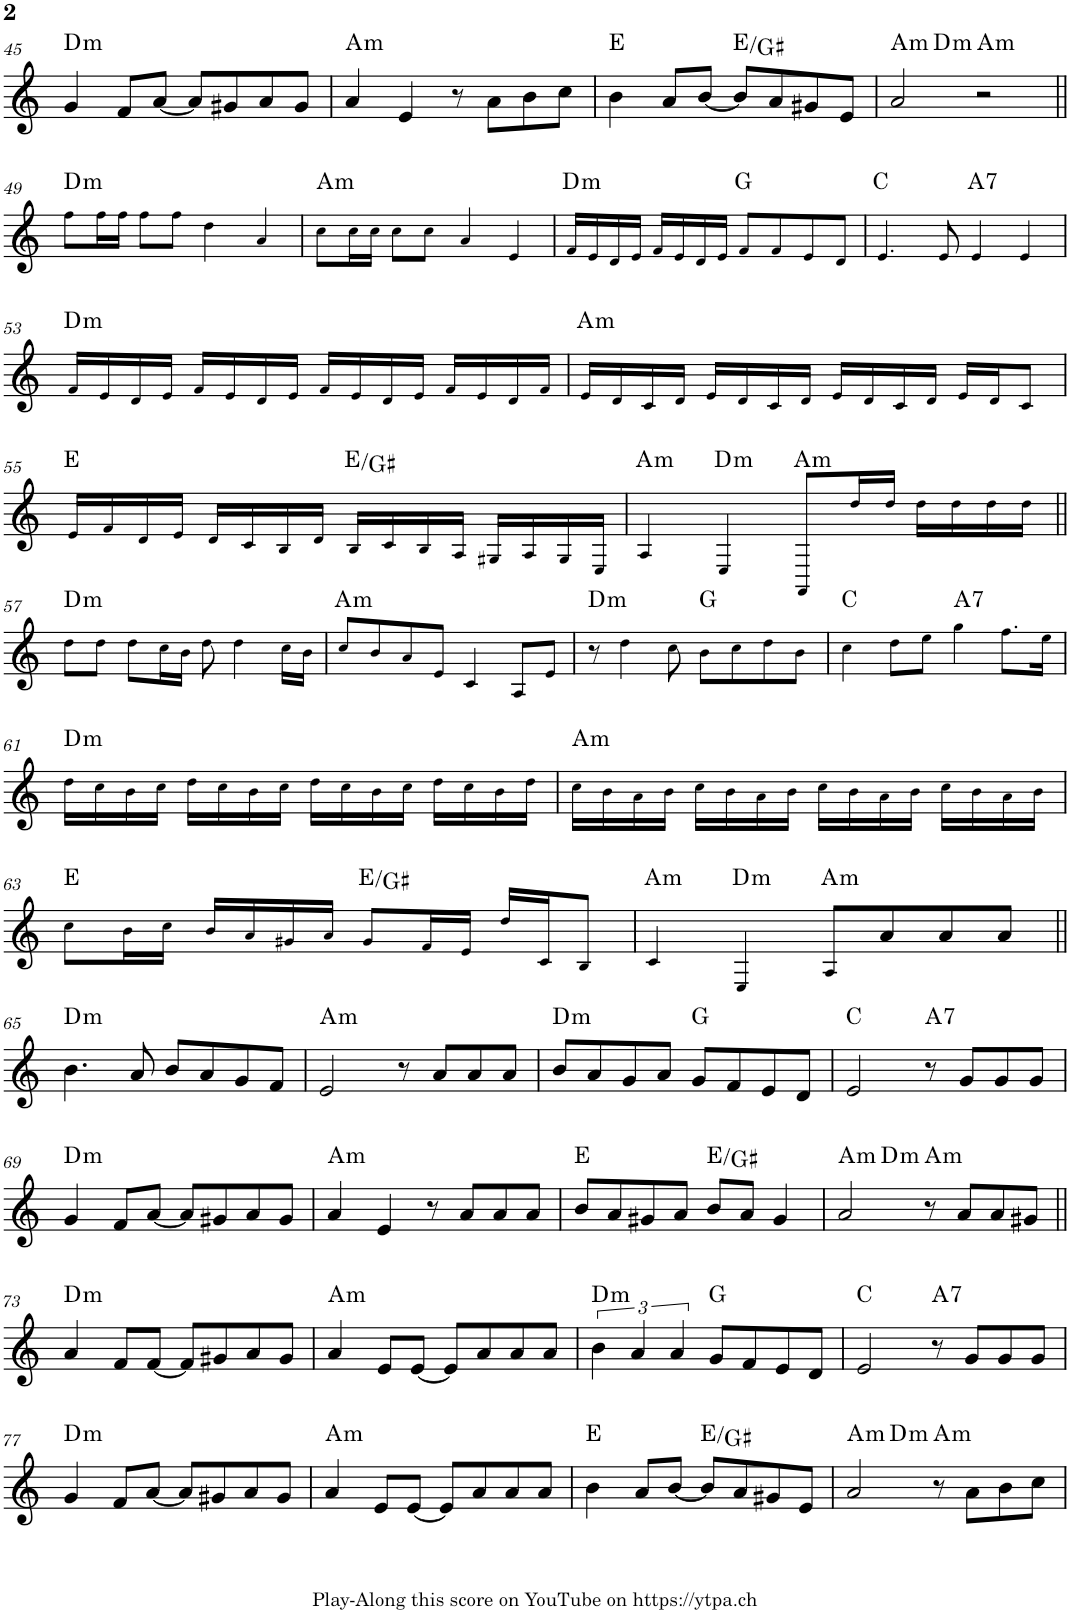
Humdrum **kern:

**kern	**harte
*part1	*part1
*staff1	*
*I"Piano	*
*I'Pno.	*
!!LO:PB:g=z
*clefG2	*
*k[]	*
*M4/4	*
=45	=45
!	!LO:H:kt=m
4g/	D:min
8f/L	.
[8a/J	.
8a/L]	.
8g#X/	.
8a/	.
8g#/J	.
=46	=46
!	!LO:H:kt=m
4a/	A:min
4e/	.
8r	.
8a\L	.
8b\	.
8cc\J	.
=47	=47
4b\	E:maj
8a/L	.
[8b/J	.
8b/L]	E:maj/3
8a/	.
8g#X/	.
8e/J	.
=48	=48
!	!LO:H:kt=m
*^	*
2a/	4ryy	A:min
!	!	!LO:H:kt=m
.	2.ryy	D:min
!	!	!LO:H:kt=m
2r	.	A:min
!!LO:LB:g=z	!!
=49||	=49||	=49||
!	!	!LO:H:kt=m
*v	*v	*
8ff!\L	D:min
16ff!\L	.
16ff!\JJ	.
8ff!\L	.
8ff!\J	.
4dd!\	.
4a!/	.
=50	=50
!	!LO:H:kt=m
8cc!\L	A:min
16cc!\L	.
16cc!\JJ	.
8cc!\L	.
8cc!\J	.
4a!/	.
4e!/	.
=51	=51
!	!LO:H:kt=m
16f!/LL	D:min
16e!/	.
16d!/	.
16e!/JJ	.
16f!/LL	.
16e!/	.
16d!/	.
16e!/JJ	.
8f!/L	G:maj
8f!/	.
8e!/	.
8d!/J	.
=52	=52
4.e!/	C:maj
8e!/	.
!	!LO:H:kt=7
4e!/	A:7
4e!/	.
!!LO:LB:g=z
=53	=53
!	!LO:H:kt=m
16f!/LL	D:min
16e!/	.
16d!/	.
16e!/JJ	.
16f!/LL	.
16e!/	.
16d!/	.
16e!/JJ	.
16f!/LL	.
16e!/	.
16d!/	.
16e!/JJ	.
16f!/LL	.
16e!/	.
16d!/	.
16f!/JJ	.
=54	=54
!	!LO:H:kt=m
16e!/LL	A:min
16d!/	.
16c!/	.
16d!/JJ	.
16e!/LL	.
16d!/	.
16c!/	.
16d!/JJ	.
16e!/LL	.
16d!/	.
16c!/	.
16d!/JJ	.
16e!/LL	.
16d!/J	.
8c!/J	.
!!LO:LB:g=z
=55	=55
16e!/LL	E:maj
16f!/	.
16d!/	.
16e!/JJ	.
16d!/LL	.
16c!/	.
16B!/	.
16d!/JJ	.
16B!/LL	E:maj/3
16c!/	.
16B!/	.
16A!/JJ	.
16G#X!/LL	.
16A!/	.
16G#!/	.
16E!/JJ	.
=56	=56
!	!LO:H:kt=m
4A!/	A:min
!	!LO:H:kt=m
4E!/	D:min
!	!LO:H:kt=m
8AA!/L	A:min
16dd!/L	.
16dd!/JJ	.
16dd!\LL	.
16dd!\	.
16dd!\	.
16dd!\JJ	.
!!LO:LB:g=z
=57||	=57||
!	!LO:H:kt=m
8dd!\L	D:min
8dd!\J	.
8dd!\L	.
16cc!\L	.
16b!\JJ	.
8dd!\	.
4dd!\	.
16cc!\LL	.
16b!\JJ	.
=58	=58
!	!LO:H:kt=m
8cc!/L	A:min
8b!/	.
8a!/	.
8e!/J	.
4c!/	.
8A!/L	.
8e!/J	.
=59	=59
!	!LO:H:kt=m
8r	D:min
4dd!\	.
8cc!\	.
8b!\L	G:maj
8cc!\	.
8dd!\	.
8b!\J	.
=60	=60
4cc!\	C:maj
8dd!\L	.
8ee!\J	.
!	!LO:H:kt=7
4gg!\	A:7
8.ff!\L	.
16ee!\Jk	.
!!LO:LB:g=z
=61	=61
!	!LO:H:kt=m
16dd!\LL	D:min
16cc!\	.
16b!\	.
16cc!\JJ	.
16dd!\LL	.
16cc!\	.
16b!\	.
16cc!\JJ	.
16dd!\LL	.
16cc!\	.
16b!\	.
16cc!\JJ	.
16dd!\LL	.
16cc!\	.
16b!\	.
16dd!\JJ	.
=62	=62
!	!LO:H:kt=m
16cc!\LL	A:min
16b!\	.
16a!\	.
16b!\JJ	.
16cc!\LL	.
16b!\	.
16a!\	.
16b!\JJ	.
16cc!\LL	.
16b!\	.
16a!\	.
16b!\JJ	.
16cc!\LL	.
16b!\	.
16a!\	.
16b!\JJ	.
!!LO:LB:g=z
=63	=63
8cc!\L	E:maj
16b!\L	.
16cc!\JJ	.
16b!/LL	.
16a!/	.
16g#X!/	.
16a!/JJ	.
8g#!/L	E:maj/3
16f!/L	.
16e!/JJ	.
16dd!/LL	.
16c!/J	.
8B!/J	.
=64	=64
!	!LO:H:kt=m
4c!/	A:min
!	!LO:H:kt=m
4E!/	D:min
!	!LO:H:kt=m
8A!/L	A:min
8a/	.
8a/	.
8a/J	.
!!LO:LB:g=z
=65||	=65||
!	!LO:H:kt=m
4.b\	D:min
8a/	.
8b/L	.
8a/	.
8g/	.
8f/J	.
=66	=66
!	!LO:H:kt=m
2e/	A:min
8r	.
8a/L	.
8a/	.
8a/J	.
=67	=67
!	!LO:H:kt=m
8b/L	D:min
8a/	.
8g/	.
8a/J	.
8g/L	G:maj
8f/	.
8e/	.
8d/J	.
=68	=68
2e/	C:maj
!	!LO:H:kt=7
8r	A:7
8g/L	.
8g/	.
8g/J	.
!!LO:LB:g=z
=69	=69
!	!LO:H:kt=m
4g/	D:min
8f/L	.
[8a/J	.
8a/L]	.
8g#X/	.
8a/	.
8g#/J	.
=70	=70
!	!LO:H:kt=m
4a/	A:min
4e/	.
8r	.
8a/L	.
8a/	.
8a/J	.
=71	=71
8b/L	E:maj
8a/	.
8g#X/	.
8a/J	.
8b/L	E:maj/3
8a/J	.
4g#/	.
=72	=72
!	!LO:H:kt=m
*^	*
2a/	4ryy	A:min
!	!	!LO:H:kt=m
.	2.ryy	D:min
!	!	!LO:H:kt=m
8r	.	A:min
8a/L	.	.
8a/	.	.
8g#X/J	.	.
!!LO:LB:g=z	!!
=73||	=73||	=73||
!	!	!LO:H:kt=m
*v	*v	*
4a/	D:min
8f/L	.
[8f/J	.
8f/L]	.
8g#X/	.
8a/	.
8g#/J	.
=74	=74
!	!LO:H:kt=m
4a/	A:min
8e/L	.
[8e/J	.
8e/L]	.
8a/	.
8a/	.
8a/J	.
=75	=75
!	!LO:H:kt=m
6b\	D:min
6a/	.
6a/	.
8g/L	G:maj
8f/	.
8e/	.
8d/J	.
=76	=76
2e/	C:maj
!	!LO:H:kt=7
8r	A:7
8g/L	.
8g/	.
8g/J	.
!!LO:LB:g=z
=77	=77
!	!LO:H:kt=m
4g/	D:min
8f/L	.
[8a/J	.
8a/L]	.
8g#X/	.
8a/	.
8g#/J	.
=78	=78
!	!LO:H:kt=m
4a/	A:min
8e/L	.
[8e/J	.
8e/L]	.
8a/	.
8a/	.
8a/J	.
=79	=79
4b\	E:maj
8a/L	.
[8b/J	.
8b/L]	E:maj/3
8a/	.
8g#X/	.
8e/J	.
=80	=80
!	!LO:H:kt=m
*^	*
2a/	4ryy	A:min
!	!	!LO:H:kt=m
.	2.ryy	D:min
!	!	!LO:H:kt=m
8r	.	A:min
8a\L	.	.
8b\	.	.
8cc\J	.	.
*v	*v	*
=	=
*-	*-
